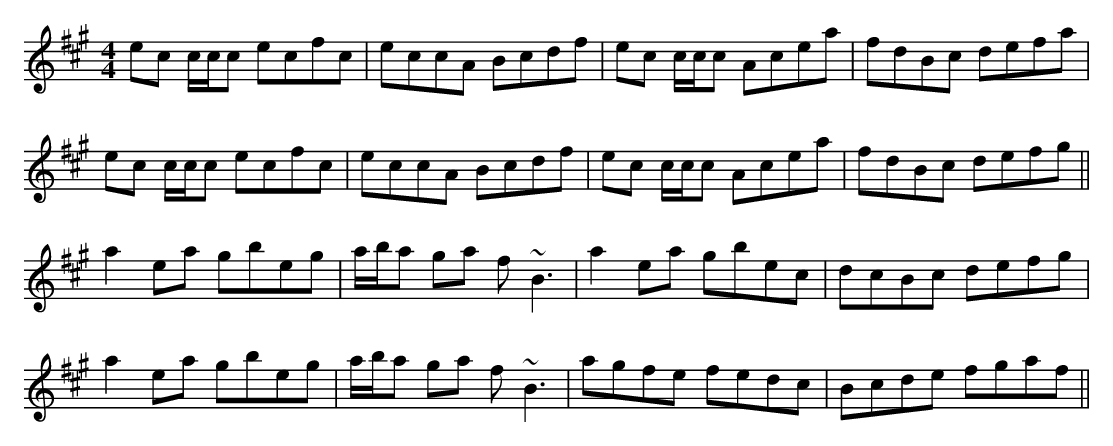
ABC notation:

X:1
M:4/4
K:A
ec c/c/c ecfc|eccA Bcdf|ec c/c/c Acea|fdBc defa|
ec c/c/c ecfc|eccA Bcdf|ec c/c/c Acea|fdBc defg||
a2 ea gbeg|a/b/a ga f~B3|a2 ea gbec|dcBc defg|
a2 ea gbeg|a/b/a ga f~B3|agfe fedc|Bcde fgaf||
